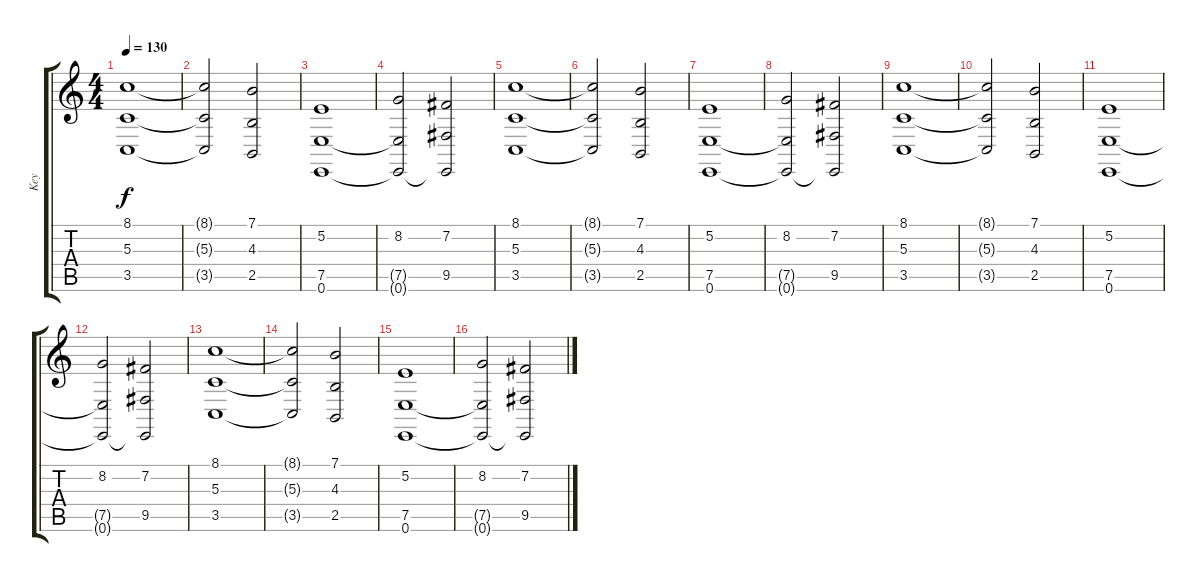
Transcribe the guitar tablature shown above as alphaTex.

\track ("Key" "Key") {instrument stringensemble1}
\staff {score tabs}
\tuning (E4 B3 G3 D3 A2 E2) {hide}
\ts (4 4)
\tempo 130
\clef g2
\ks c
(8.1 5.3 3.5).1{dy f volume 8} |
(8.1{t} 5.3{t} 3.5{t}).2 (7.1 4.3 2.5).2 |
(5.2 7.5 0.6).1 |
(8.2 7.5{t} 0.6{t}).2 (7.2 9.5 0.6{t}).2 |
(8.1 5.3 3.5).1{volume 8} |
(8.1{t} 5.3{t} 3.5{t}).2 (7.1 4.3 2.5).2 |
(5.2 7.5 0.6).1 |
(8.2 7.5{t} 0.6{t}).2 (7.2 9.5 0.6{t}).2 |
(8.1 5.3 3.5).1{volume 8} |
(8.1{t} 5.3{t} 3.5{t}).2 (7.1 4.3 2.5).2 |
(5.2 7.5 0.6).1 |
(8.2 7.5{t} 0.6{t}).2 (7.2 9.5 0.6{t}).2 |
(8.1 5.3 3.5).1{volume 8} |
(8.1{t} 5.3{t} 3.5{t}).2 (7.1 4.3 2.5).2 |
(5.2 7.5 0.6).1 |
(8.2 7.5{t} 0.6{t}).2 (7.2 9.5 0.6{t}).2
